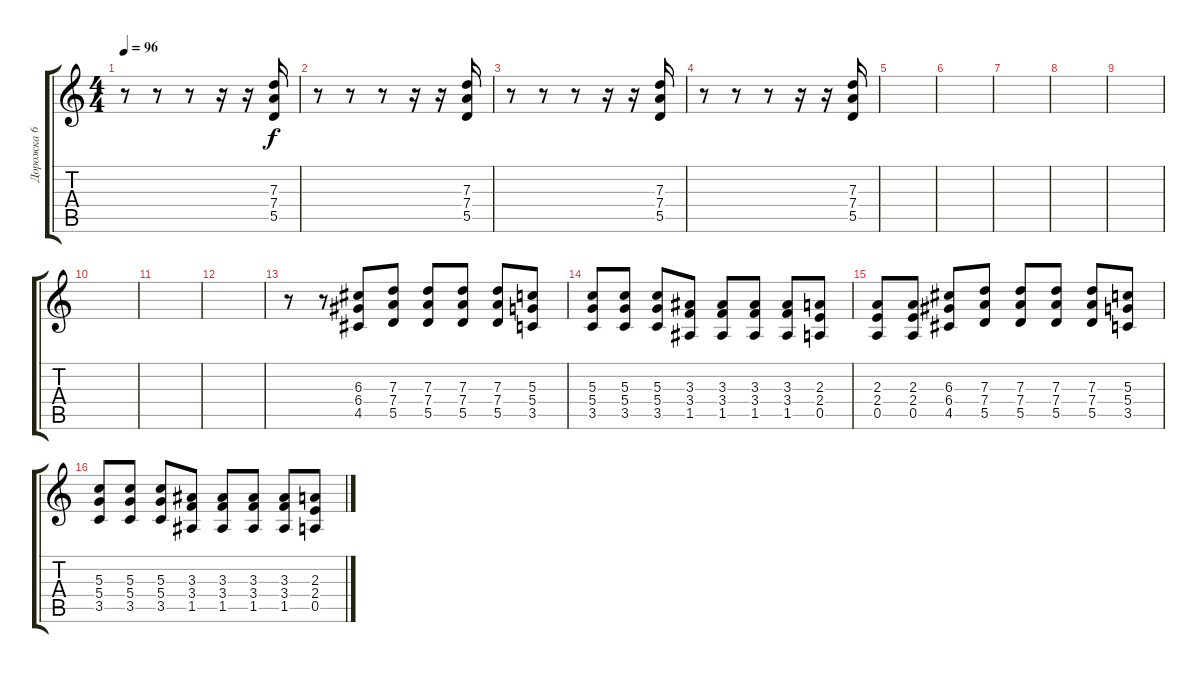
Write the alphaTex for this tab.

\track ("Дорожка 6" "Дорожка 6") {instrument overdrivenguitar}
\staff {score tabs}
\tuning (E4 B3 G3 D3 A2 E2) {hide}
\ts (4 4)
\tempo 96
\clef g2
\ks c
r.8{dy f} r.8 r.8 r.16 r.16 (7.3 7.4 5.5).16 |
r.8 r.8 r.8 r.16 r.16 (7.3 7.4 5.5).16 |
r.8 r.8 r.8 r.16 r.16 (7.3 7.4 5.5).16 |
r.8 r.8 r.8 r.16 r.16 (7.3 7.4 5.5).16 |
|
|
|
|
|
|
|
|
r.8 r.8 (6.3 6.4 4.5).8 (7.3 7.4 5.5).8 (7.3 7.4 5.5).8 (7.3 7.4 5.5).8 (7.3 7.4 5.5).8 (5.3 5.4 3.5).8 |
(5.3 5.4 3.5).8 (5.3 5.4 3.5).8 (5.3 5.4 3.5).8 (3.3 3.4 1.5).8 (3.3 3.4 1.5).8 (3.3 3.4 1.5).8 (3.3 3.4 1.5).8 (2.3 2.4 0.5).8 |
(2.3 2.4 0.5).8 (2.3 2.4 0.5).8 (6.3 6.4 4.5).8 (7.3 7.4 5.5).8 (7.3 7.4 5.5).8 (7.3 7.4 5.5).8 (7.3 7.4 5.5).8 (5.3 5.4 3.5).8 |
(5.3 5.4 3.5).8 (5.3 5.4 3.5).8 (5.3 5.4 3.5).8 (3.3 3.4 1.5).8 (3.3 3.4 1.5).8 (3.3 3.4 1.5).8 (3.3 3.4 1.5).8 (2.3 2.4 0.5).8
